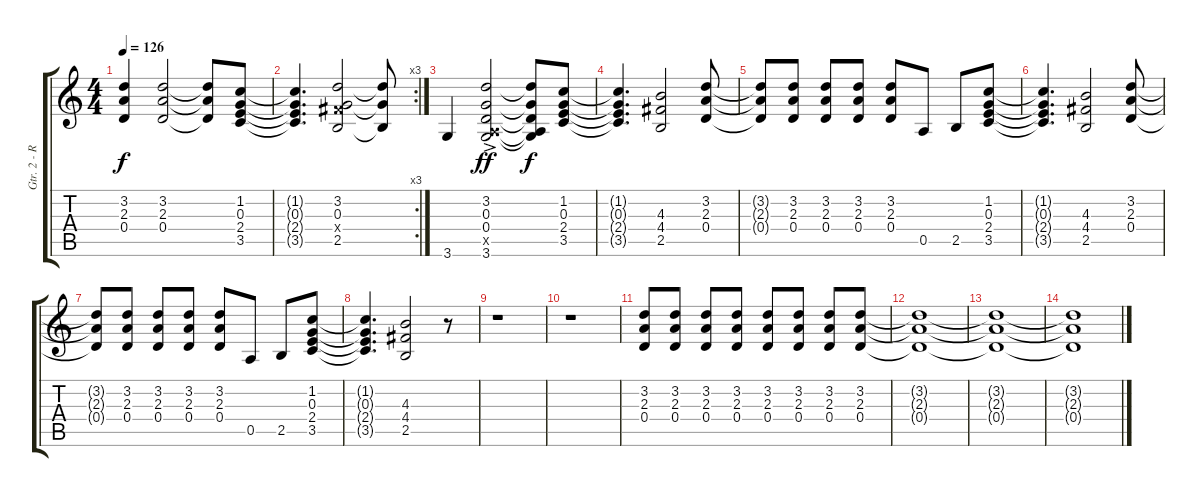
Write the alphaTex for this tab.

\track ("Gtr. 2 - Rhythm" "Gtr. 2 - R") {instrument overdrivenguitar}
\staff {score tabs}
\tuning (E4 B3 G3 D3 A2 E2) {hide}
\ts (4 4)
\tempo 126
\clef g2
\ks c
(3.2{t} 2.3{t} 0.4{t}).4{dy f} (3.2 2.3 0.4).2 (3.2{t} 2.3{t} 0.4{t}).8 (1.2 0.3 2.4 3.5).8 |
\rc 3
(1.2{t} 0.3{t} 2.4{t} 3.5{t}).4{d} (3.2 0.3 4.4{x} 2.5).2 (3.2{t} 0.3{t} 2.5{t}).8 |
3.6.4 (3.2 0.3 0.4 0.5{x} 3.6{ac}).2{dy ff} (3.2{t} 0.3{t} 0.4{t} 0.5{t} 3.6{t}).8{dy f} (1.2 0.3 2.4 3.5).8 |
(1.2{t} 0.3{t} 2.4{t} 3.5{t}).4{d} (4.3 4.4 2.5).2 (3.2 2.3 0.4).8 |
(3.2{t} 2.3{t} 0.4{t}).8 (3.2 2.3 0.4).8 (3.2 2.3 0.4).8 (3.2 2.3 0.4).8 (3.2 2.3 0.4).8 0.5.8 2.5.8 (1.2 0.3 2.4 3.5).8 |
(1.2{t} 0.3{t} 2.4{t} 3.5{t}).4{d} (4.3 4.4 2.5).2 (3.2 2.3 0.4).8 |
(3.2{t} 2.3{t} 0.4{t}).8 (3.2 2.3 0.4).8 (3.2 2.3 0.4).8 (3.2 2.3 0.4).8 (3.2 2.3 0.4).8 0.5.8 2.5.8 (1.2 0.3 2.4 3.5).8 |
(1.2{t} 0.3{t} 2.4{t} 3.5{t}).4{d} (4.3 4.4 2.5).2 r.8 |
r.1 |
r.1 |
(3.2 2.3 0.4).8 (3.2 2.3 0.4).8 (3.2 2.3 0.4).8 (3.2 2.3 0.4).8 (3.2 2.3 0.4).8 (3.2 2.3 0.4).8 (3.2 2.3 0.4).8 (3.2 2.3 0.4).8 |
(3.2{t} 2.3{t} 0.4{t}).1 |
(3.2{t} 2.3{t} 0.4{t}).1 |
(3.2{t} 2.3{t} 0.4{t}).1
